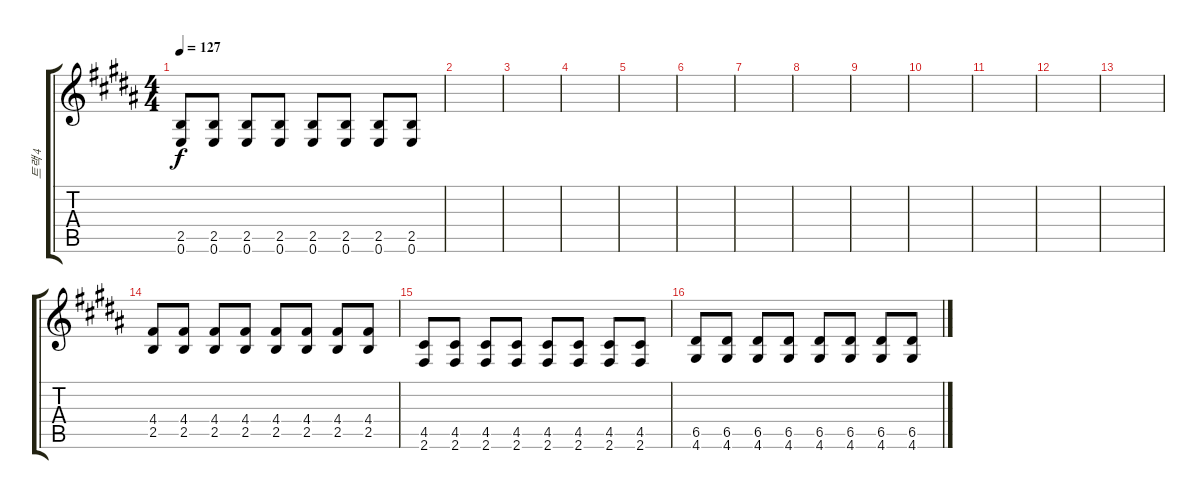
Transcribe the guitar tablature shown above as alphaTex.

\track ("트랙 4" "트랙 4") {mute instrument overdrivenguitar}
\staff {score tabs}
\tuning (E4 B3 G3 D3 A2 E2) {hide}
\ts (4 4)
\tempo 127
\clef g2
\ks b
(2.5 0.6).8{dy f} (2.5 0.6).8 (2.5 0.6).8 (2.5 0.6).8 (2.5 0.6).8 (2.5 0.6).8 (2.5 0.6).8 (2.5 0.6).8 |
|
|
|
|
|
|
|
|
|
|
|
|
(4.4 2.5).8 (4.4 2.5).8 (4.4 2.5).8 (4.4 2.5).8 (4.4 2.5).8 (4.4 2.5).8 (4.4 2.5).8 (4.4 2.5).8 |
(4.5 2.6).8 (4.5 2.6).8 (4.5 2.6).8 (4.5 2.6).8 (4.5 2.6).8 (4.5 2.6).8 (4.5 2.6).8 (4.5 2.6).8 |
(6.5 4.6).8 (6.5 4.6).8 (6.5 4.6).8 (6.5 4.6).8 (6.5 4.6).8 (6.5 4.6).8 (6.5 4.6).8 (6.5 4.6).8
